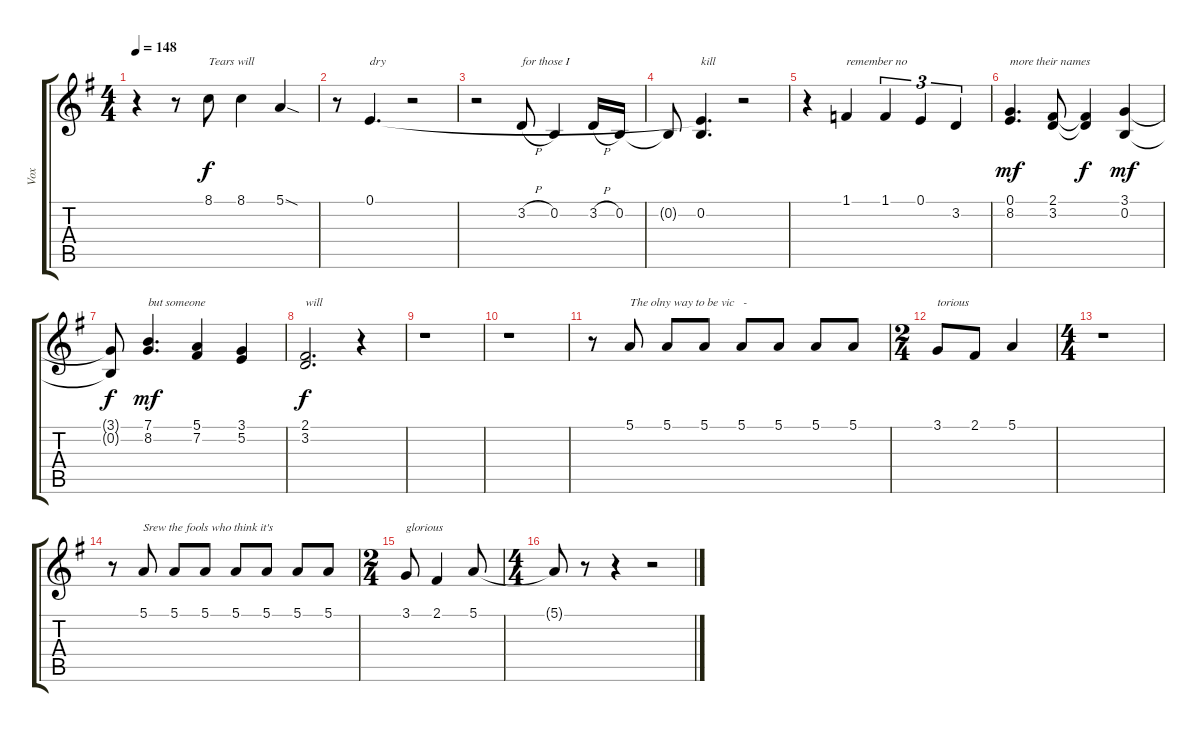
\track ("Vox" "Vox") {instrument violin}
\staff {score tabs}
\tuning (E4 B3 G3 D3 A2 E2) {hide}
\ts (4 4)
\tempo 148
\clef g2
\ks eminor
r.4{dy f} r.8 8.1.8{txt "Tears will"} 8.1.4 5.1{sod}.4 |
r.8 0.1.4{d txt "dry"} r.2 |
r.2 3.2{h}.8{txt "for those I"} 0.2.4 3.2{h}.16 0.2.16 |
0.2{t}.8 (0.1{t} 0.2).4{d txt "kill"} r.2 |
r.4 1.1.4{txt "remember no"} 1.1.4{tu (3 2)} 0.1.4{tu (3 2)} 3.2.4{tu (3 2)} |
(0.1 8.2).4{d txt "more their names" dy mf} (2.1 3.2).8 (2.1{t} 3.2{t}).4{dy f} (3.1 0.2).4{dy mf} |
(3.1{t} 0.2{t}).8{dy f} (7.1 8.2).4{d txt "but someone " dy mf} (5.1 7.2).4 (3.1 5.2).4 |
(2.1 3.2).2{d txt "will" dy f} r.4 |
r.1 |
r.1 |
r.8 5.1.8{txt "The olny way to be vic   -"} 5.1.8 5.1.8 5.1.8 5.1.8 5.1.8 5.1.8 |
\ts (2 4)
3.1.8{txt "torious"} 2.1.8 5.1.4 |
\ts (4 4)
r.1 |
r.8 5.1.8{txt "Srew the fools who think it's"} 5.1.8 5.1.8 5.1.8 5.1.8 5.1.8 5.1.8 |
\ts (2 4)
3.1.8{txt "glorious"} 2.1.4 5.1.8 |
\ts (4 4)
5.1{t}.8 r.8 r.4 r.2
